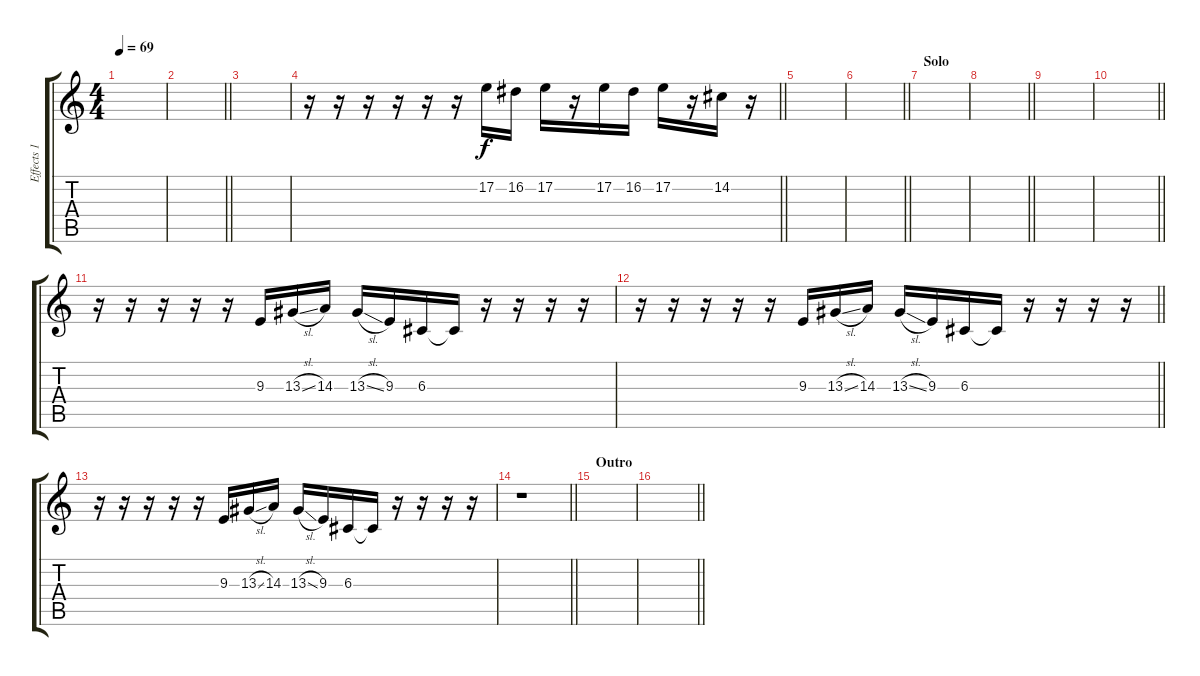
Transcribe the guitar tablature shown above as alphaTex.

\track ("Effects 1" "Effects 1") {instrument pad4choir}
\staff {score tabs}
\tuning (E4 B3 G3 D3 A2 E2) {hide}
\ts (4 4)
\tempo 69
\clef g2
\ks aminor
|
\barLineRight lightlight
|
|
\barLineRight lightlight
r.16 r.16 r.16 r.16 r.16 r.16 17.2.16 16.2.16 17.2.16 r.16 17.2.16 16.2.16 17.2.16 r.16 14.2.16 r.16 |
|
\barLineRight lightlight
|
\section ("" "Solo")
|
\barLineRight lightlight
|
|
\barLineRight lightlight
|
r.16 r.16 r.16 r.16 r.16 9.3.16 13.3{sl}.16 14.3.16 13.3{sl}.16 9.3.16 6.3.16 6.3{t}.16 r.16 r.16 r.16 r.16 |
\barLineRight lightlight
r.16 r.16 r.16 r.16 r.16 9.3.16 13.3{sl}.16 14.3.16 13.3{sl}.16 9.3.16 6.3.16 6.3{t}.16 r.16 r.16 r.16 r.16 |
r.16 r.16 r.16 r.16 r.16 9.3.16 13.3{sl}.16 14.3.16 13.3{sl}.16 9.3.16 6.3.16 6.3{t}.16 r.16 r.16 r.16 r.16 |
\barLineRight lightlight
r.1 |
\section ("" "Outro")
|
\barLineRight lightlight
